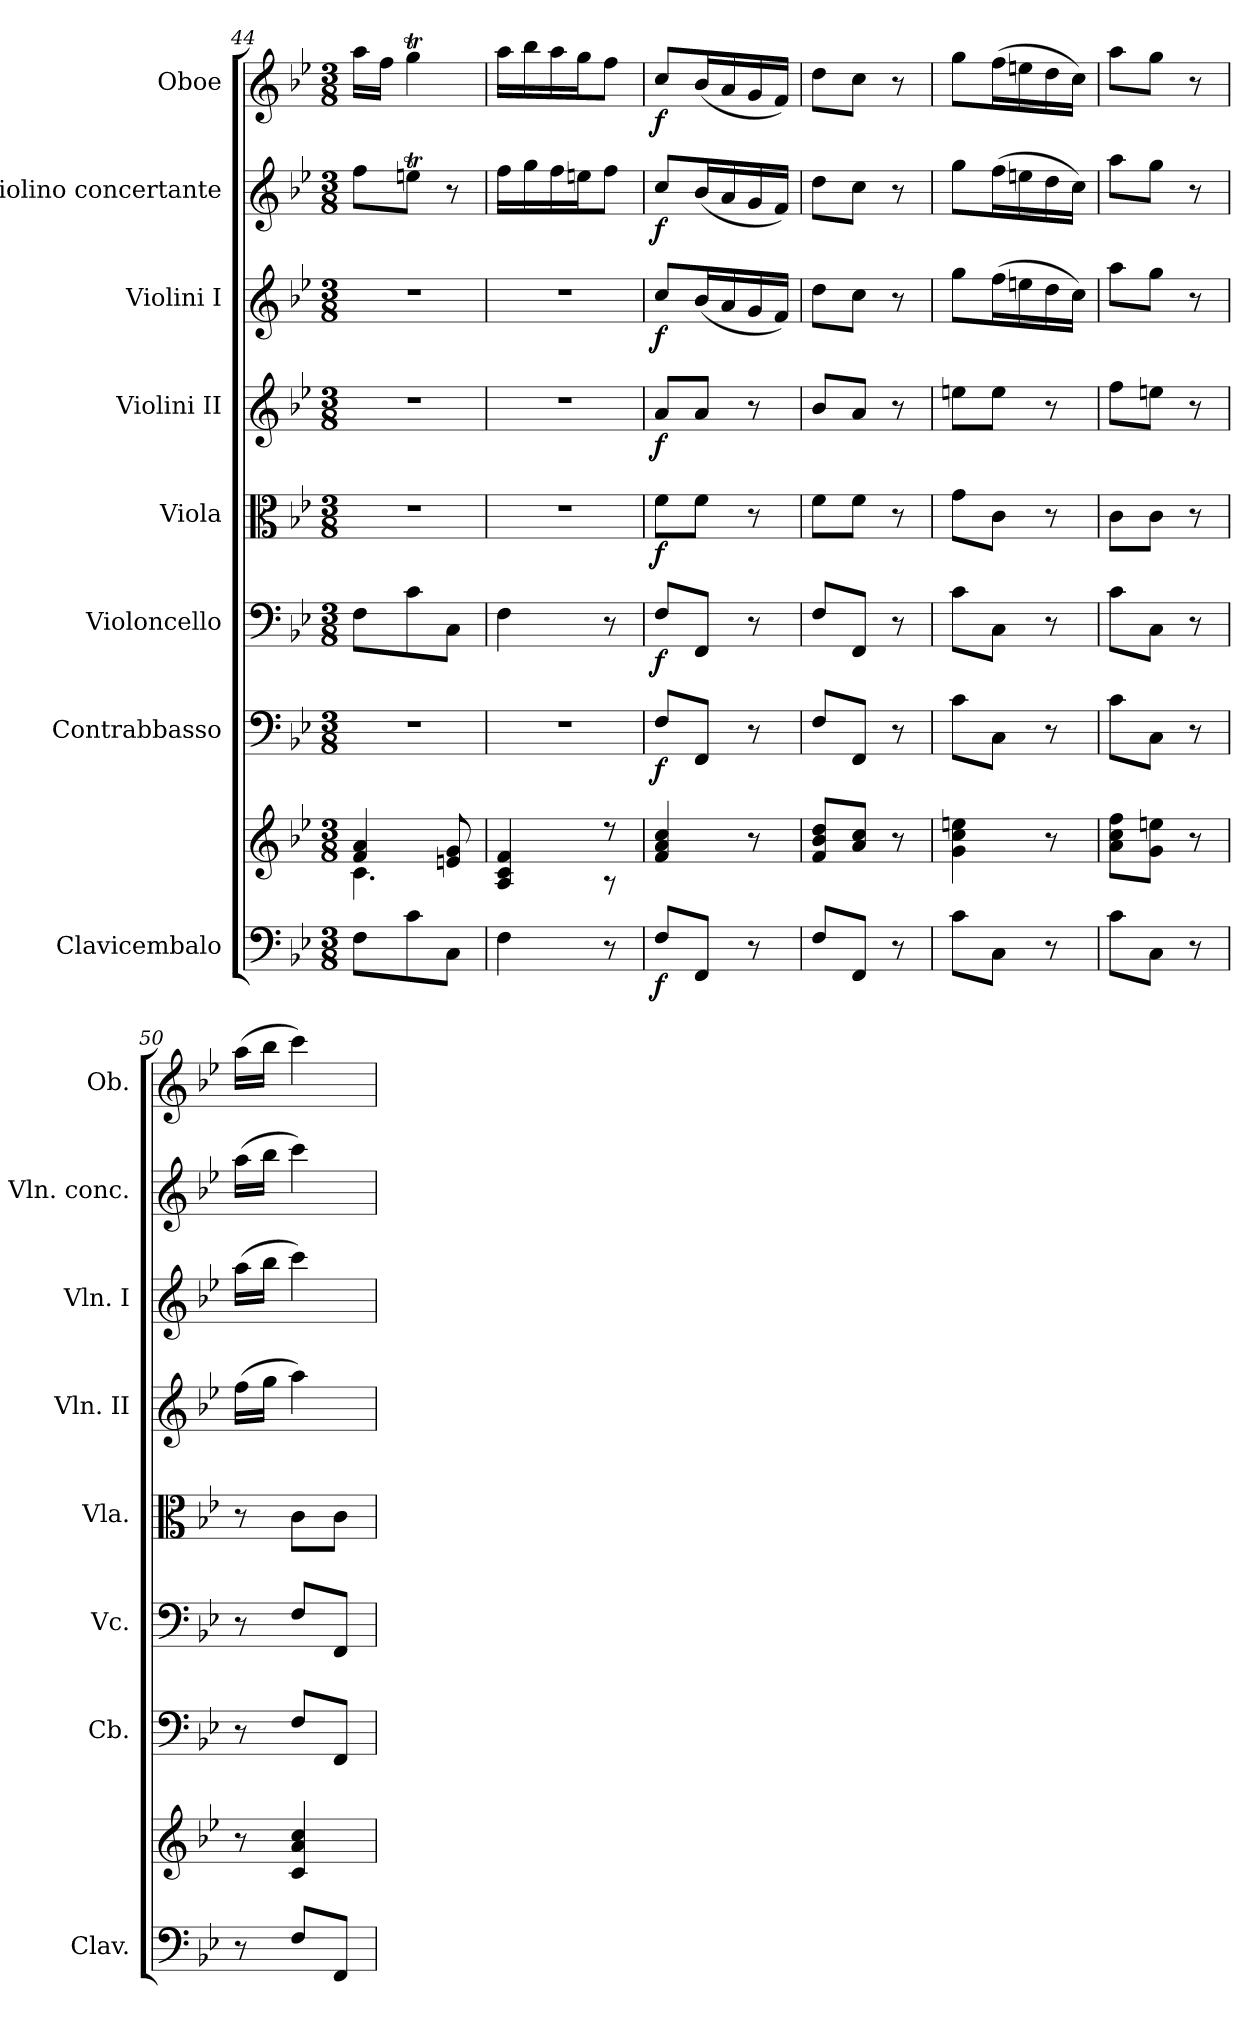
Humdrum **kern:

**kern	**kern	**dynam	**kern	**dynam	**kern	**dynam	**kern	**dynam	**kern	**dynam	**kern	**dynam	**kern	**dynam	**kern	**dynam
*part8	*part8	*part8	*part7	*part7	*part6	*part6	*part5	*part5	*part4	*part4	*part3	*part3	*part2	*part2	*part1	*part1
*staff9	*staff8	*staff8/9	*staff7	*staff7	*staff6	*staff6	*staff5	*staff5	*staff4	*staff4	*staff3	*staff3	*staff2	*staff2	*staff1	*staff1
*I"Clavicembalo	*	*	*I"Contrabbasso	*	*I"Violoncello	*	*I"Viola	*	*I"Violini II	*	*I"Violini I	*	*I"Violino concertante	*	*I"Oboe	*
*I'Clav.	*	*	*I'Cb.	*	*I'Vc.	*	*I'Vla.	*	*I'Vln. II	*	*I'Vln. I	*	*I'Vln. conc.	*	*I'Ob.	*
!!LO:PB:g=z
*clefF4	*clefG2	*	*clefF4	*	*clefF4	*	*clefC3	*	*clefG2	*	*clefG2	*	*clefG2	*	*clefG2	*
*	*	*	*ITrd7c12	*	*	*	*	*	*	*	*	*	*	*	*	*
*k[b-e-]	*k[b-e-]	*	*k[b-e-]	*	*k[b-e-]	*	*k[b-e-]	*	*k[b-e-]	*	*k[b-e-]	*	*k[b-e-]	*	*k[b-e-]	*
*M3/8	*M3/8	*	*M3/8	*	*M3/8	*	*M3/8	*	*M3/8	*	*M3/8	*	*M3/8	*	*M3/8	*
=44	=44	=44	=44	=44	=44	=44	=44	=44	=44	=44	=44	=44	=44	=44	=44	=44
*	*^	*	*	*	*	*	*	*	*	*	*	*	*	*	*	*
8F\L	4f/ 4a/	4.c\	.	4.r	.	8F\L	.	4.r	.	4.r	.	4.r	.	8ff\L	.	16aa\LL	.
.	.	.	.	.	.	.	.	.	.	.	.	.	.	.	.	16ff\JJ	.
8c\	.	.	.	.	.	8c\	.	.	.	.	.	.	.	8eent\J	.	4ggT\	.
8C\J	8en/ 8g/	.	.	.	.	8C\J	.	.	.	.	.	.	.	8r	.	.	.
=45	=45	=45	=45	=45	=45	=45	=45	=45	=45	=45	=45	=45	=45	=45	=45	=45	=45
4F\	4A/ 4c/ 4f/	4ryy	.	4.r	.	4F\	.	4.r	.	4.r	.	4.r	.	16ff\LL	.	16aa\LL	.
.	.	.	.	.	.	.	.	.	.	.	.	.	.	16gg\	.	16bb-\	.
.	.	.	.	.	.	.	.	.	.	.	.	.	.	16ff\	.	16aa\	.
.	.	.	.	.	.	.	.	.	.	.	.	.	.	16een\J	.	16gg\J	.
8r	8r	8r	.	.	.	8r	.	.	.	.	.	.	.	8ff\J	.	8ff\J	.
=46	=46	=46	=46	=46	=46	=46	=46	=46	=46	=46	=46	=46	=46	=46	=46	=46	=46
!	!	!	!LO:DY:b=2	!	!LO:DY:b	!	!LO:DY:b	!	!LO:DY:b	!	!LO:DY:b	!	!LO:DY:b	!	!LO:DY:b	!	!LO:DY:b
*	*v	*v	*	*	*	*	*	*	*	*	*	*	*	*	*	*	*
8F/L	4f/ 4a/ 4cc/	f	8FF/L	f	8F/L	f	8f\L	f	8a/L	f	8cc/L	f	8cc/L	f	8cc/L	f
8FF/J	.	.	8FFF/J	.	8FF/J	.	8f\J	.	8a/J	.	(<16b-/L	.	(<16b-/L	.	(<16b-/L	.
.	.	.	.	.	.	.	.	.	.	.	16a/	.	16a/	.	16a/	.
8r	8r	.	8r	.	8r	.	8r	.	8r	.	16g/	.	16g/	.	16g/	.
.	.	.	.	.	.	.	.	.	.	.	16f/JJ)	.	16f/JJ)	.	16f/JJ)	.
=47	=47	=47	=47	=47	=47	=47	=47	=47	=47	=47	=47	=47	=47	=47	=47	=47
8F/L	8f/ 8b-/ 8dd/L	.	8FF/L	.	8F/L	.	8f\L	.	8b-/L	.	8dd\L	.	8dd\L	.	8dd\L	.
8FF/J	8a/ 8cc/J	.	8FFF/J	.	8FF/J	.	8f\J	.	8a/J	.	8cc\J	.	8cc\J	.	8cc\J	.
8r	8r	.	8r	.	8r	.	8r	.	8r	.	8r	.	8r	.	8r	.
=48	=48	=48	=48	=48	=48	=48	=48	=48	=48	=48	=48	=48	=48	=48	=48	=48
8c\L	4g\ 4cc\ 4een\	.	8C\L	.	8c\L	.	8g\L	.	8een\L	.	8gg\L	.	8gg\L	.	8gg\L	.
8C\J	.	.	8CC\J	.	8C\J	.	8c\J	.	8ee\J	.	(>16ff\L	.	(>16ff\L	.	(>16ff\L	.
.	.	.	.	.	.	.	.	.	.	.	16een\	.	16een\	.	16een\	.
8r	8r	.	8r	.	8r	.	8r	.	8r	.	16dd\	.	16dd\	.	16dd\	.
.	.	.	.	.	.	.	.	.	.	.	16cc\JJ)	.	16cc\JJ)	.	16cc\JJ)	.
=49	=49	=49	=49	=49	=49	=49	=49	=49	=49	=49	=49	=49	=49	=49	=49	=49
8c\L	8a\ 8cc\ 8ff\L	.	8C\L	.	8c\L	.	8c\L	.	8ff\L	.	8aa\L	.	8aa\L	.	8aa\L	.
8C\J	8g\ 8een\J	.	8CC\J	.	8C\J	.	8c\J	.	8een\J	.	8gg\J	.	8gg\J	.	8gg\J	.
8r	8r	.	8r	.	8r	.	8r	.	8r	.	8r	.	8r	.	8r	.
=50	=50	=50	=50	=50	=50	=50	=50	=50	=50	=50	=50	=50	=50	=50	=50	=50
8r	8r	.	8r	.	8r	.	8r	.	(>16ff\LL	.	(>16aa\LL	.	(>16aa\LL	.	(>16aa\LL	.
.	.	.	.	.	.	.	.	.	16gg\JJ	.	16bb-\JJ	.	16bb-\JJ	.	16bb-\JJ	.
8F/L	4c/ 4a/ 4cc/	.	8FF/L	.	8F/L	.	8c\L	.	4aa\)	.	4ccc\)	.	4ccc\)	.	4ccc\)	.
8FF/J	.	.	8FFF/J	.	8FF/J	.	8c\J	.	.	.	.	.	.	.	.	.
=	=	=	=	=	=	=	=	=	=	=	=	=	=	=	=	=
*-	*-	*-	*-	*-	*-	*-	*-	*-	*-	*-	*-	*-	*-	*-	*-	*-
